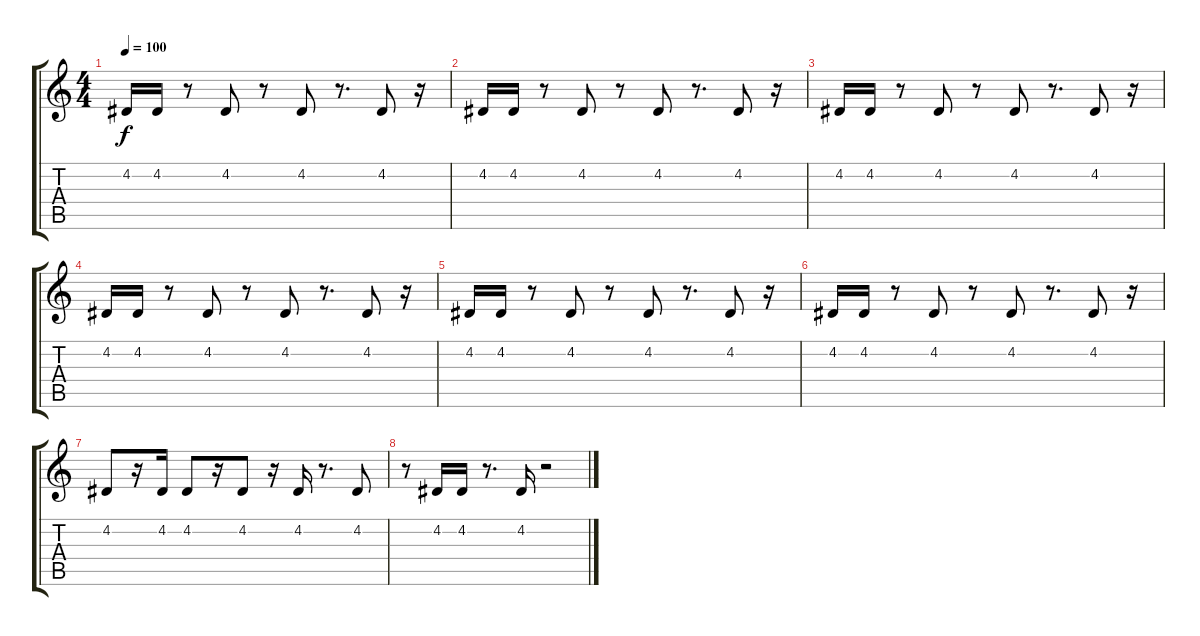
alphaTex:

\track "" {instrument lead5charang}
\staff {score tabs}
\tuning (E4 B3 G3 D3 A2 E2) {hide}
\ts (4 4)
\tempo 100
\clef g2
\ks c
4.2.16{dy f} 4.2.16 r.8 4.2.8 r.8 4.2.8 r.8{d} 4.2.8 r.16 |
4.2.16 4.2.16 r.8 4.2.8 r.8 4.2.8 r.8{d} 4.2.8 r.16 |
4.2.16 4.2.16 r.8 4.2.8 r.8 4.2.8 r.8{d} 4.2.8 r.16 |
4.2.16 4.2.16 r.8 4.2.8 r.8 4.2.8 r.8{d} 4.2.8 r.16 |
4.2.16 4.2.16 r.8 4.2.8 r.8 4.2.8 r.8{d} 4.2.8 r.16 |
4.2.16 4.2.16 r.8 4.2.8 r.8 4.2.8 r.8{d} 4.2.8 r.16 |
4.2.8 r.16 4.2.16 4.2.8 r.16 4.2.8 r.16 4.2.16 r.8{d} 4.2.8 |
r.8 4.2.16 4.2.16 r.8{d} 4.2.16 r.2
